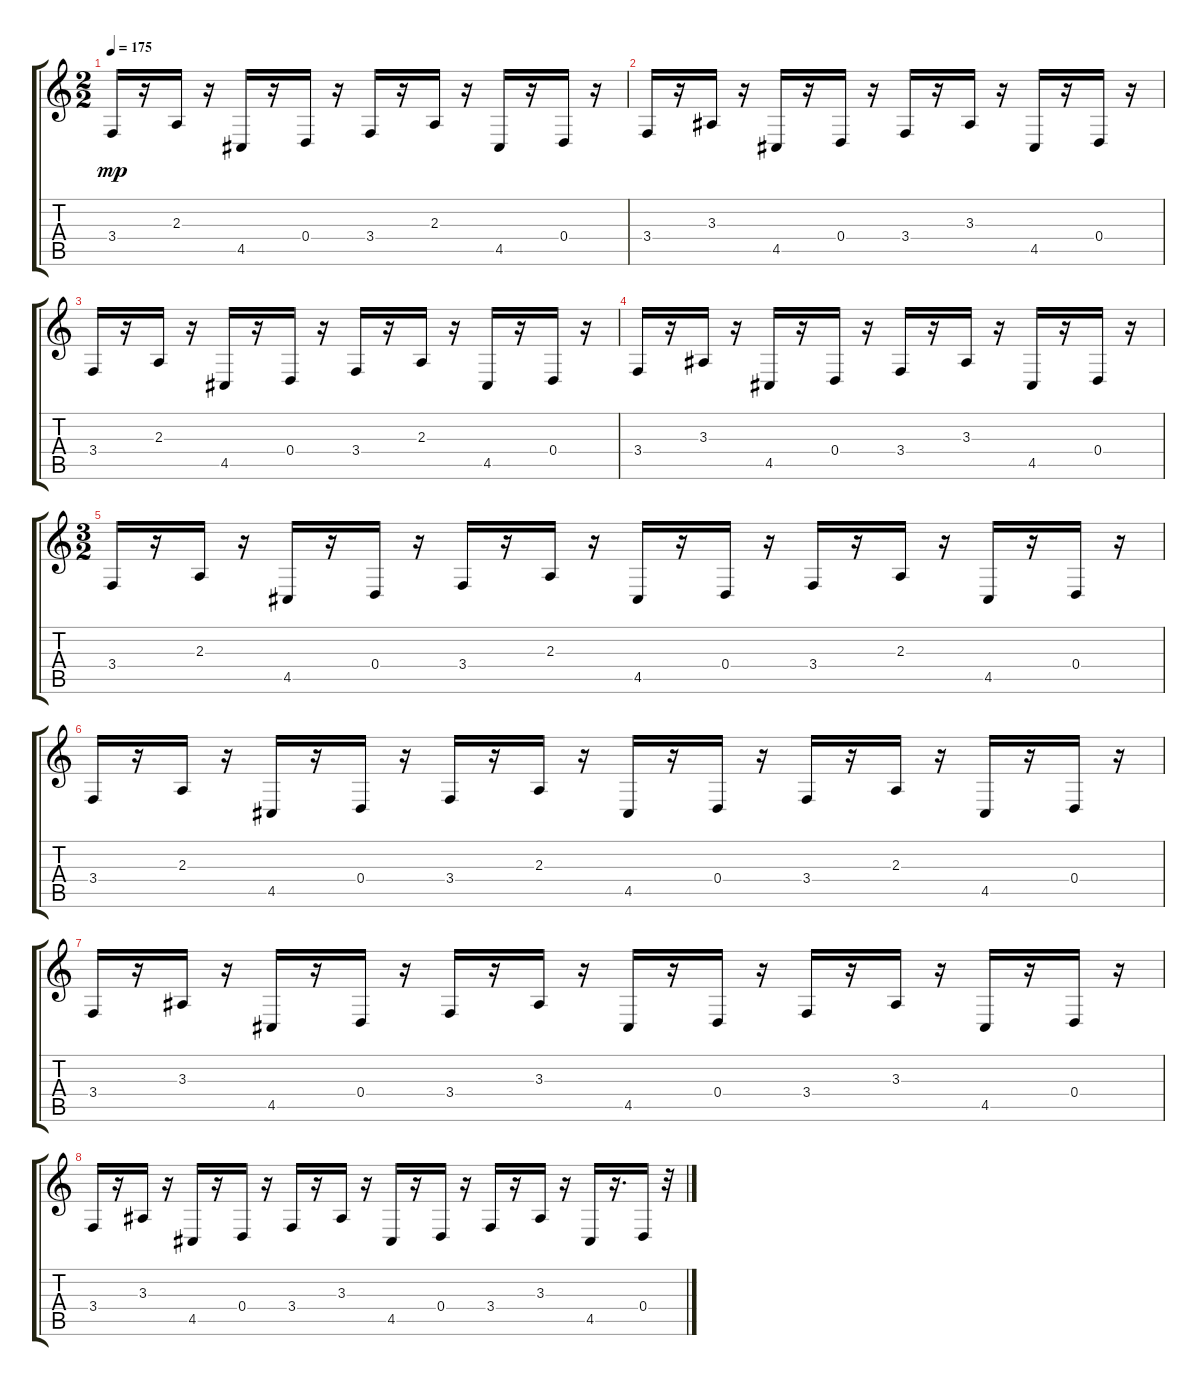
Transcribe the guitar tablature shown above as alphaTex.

\track "" {instrument bassoon}
\staff {score tabs}
\tuning (E4 B3 G3 D3 A2 E2) {hide}
\ts (2 2)
\tempo 175
\clef g2
\ks c
3.4.16{dy mp} r.16 2.3.16 r.16 4.5.16 r.16 0.4.16 r.16 3.4.16 r.16 2.3.16 r.16 4.5.16 r.16 0.4.16 r.16 |
3.4.16 r.16 3.3.16 r.16 4.5.16 r.16 0.4.16 r.16 3.4.16 r.16 3.3.16 r.16 4.5.16 r.16 0.4.16 r.16 |
3.4.16 r.16 2.3.16 r.16 4.5.16 r.16 0.4.16 r.16 3.4.16 r.16 2.3.16 r.16 4.5.16 r.16 0.4.16 r.16 |
3.4.16 r.16 3.3.16 r.16 4.5.16 r.16 0.4.16 r.16 3.4.16 r.16 3.3.16 r.16 4.5.16 r.16 0.4.16 r.16 |
\ts (3 2)
3.4.16 r.16 2.3.16 r.16 4.5.16 r.16 0.4.16 r.16 3.4.16 r.16 2.3.16 r.16 4.5.16 r.16 0.4.16 r.16 3.4.16 r.16 2.3.16 r.16 4.5.16 r.16 0.4.16 r.16 |
3.4.16 r.16 2.3.16 r.16 4.5.16 r.16 0.4.16 r.16 3.4.16 r.16 2.3.16 r.16 4.5.16 r.16 0.4.16 r.16 3.4.16 r.16 2.3.16 r.16 4.5.16 r.16 0.4.16 r.16 |
3.4.16 r.16 3.3.16 r.16 4.5.16 r.16 0.4.16 r.16 3.4.16 r.16 3.3.16 r.16 4.5.16 r.16 0.4.16 r.16 3.4.16 r.16 3.3.16 r.16 4.5.16 r.16 0.4.16 r.16 |
3.4.16 r.16 3.3.16 r.16 4.5.16 r.16 0.4.16 r.16 3.4.16 r.16 3.3.16 r.16 4.5.16 r.16 0.4.16 r.16 3.4.16 r.16 3.3.16 r.16 4.5.16 r.16{d} 0.4.16 r.32
